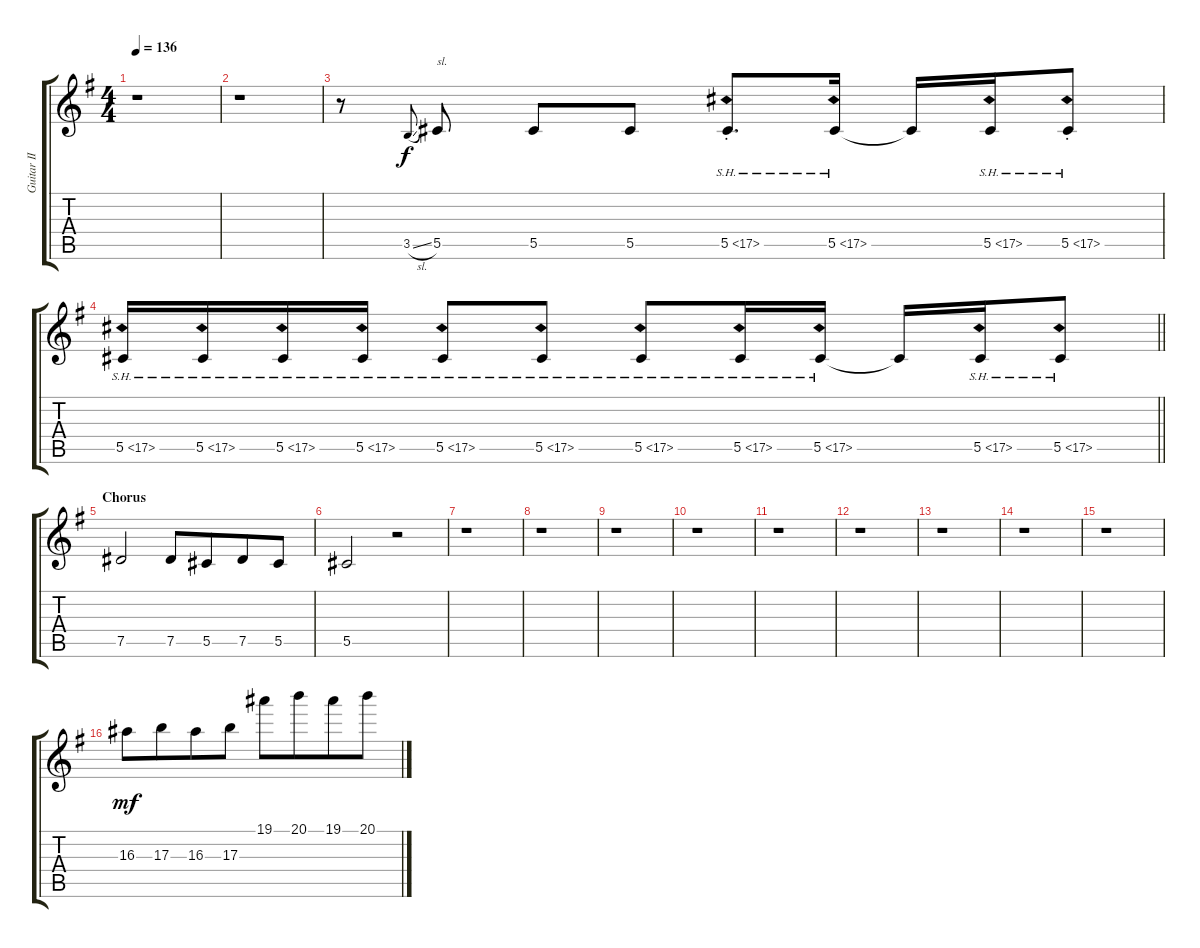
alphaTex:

\track ("Guitar II (lead)" "Guitar II ") {instrument distortionguitar}
\staff {score tabs}
\tuning (Eb4 Bb3 Gb3 Db3 Ab2 Eb2) {hide}
\ts (4 4)
\tempo 136
\clef g2
\ks eminor
r.1{dy mf} |
r.1 |
r.8 3.5{sl}.8{gr onbeat dy f} 5.5.8{txt "sl."} 5.5.8 5.5.8 5.5{sh 12 st}.8{d} 5.5{sh 12}.16 5.5{t}.16 5.5{sh 12}.16 5.5{sh 12 st}.8 |
\barLineRight lightlight
5.5{sh 12}.16 5.5{sh 12}.16 5.5{sh 12}.16 5.5{sh 12}.16 5.5{sh 12}.8 5.5{sh 12}.8 5.5{sh 12}.8 5.5{sh 12}.16 5.5{sh 12}.16 5.5{t}.16 5.5{sh 12}.16 5.5{sh 12}.8 |
\section ("" "Chorus")
7.5.2 7.5.8 5.5.8{beam merge} 7.5.8 5.5.8 |
5.5.2 r.2 |
r.1 |
r.1 |
r.1 |
r.1 |
r.1 |
r.1 |
r.1 |
r.1 |
r.1 |
16.3.8{dy mf} 17.3.8{beam merge} 16.3.8 17.3.8 19.1.8 20.1.8{beam merge} 19.1.8 20.1.8
